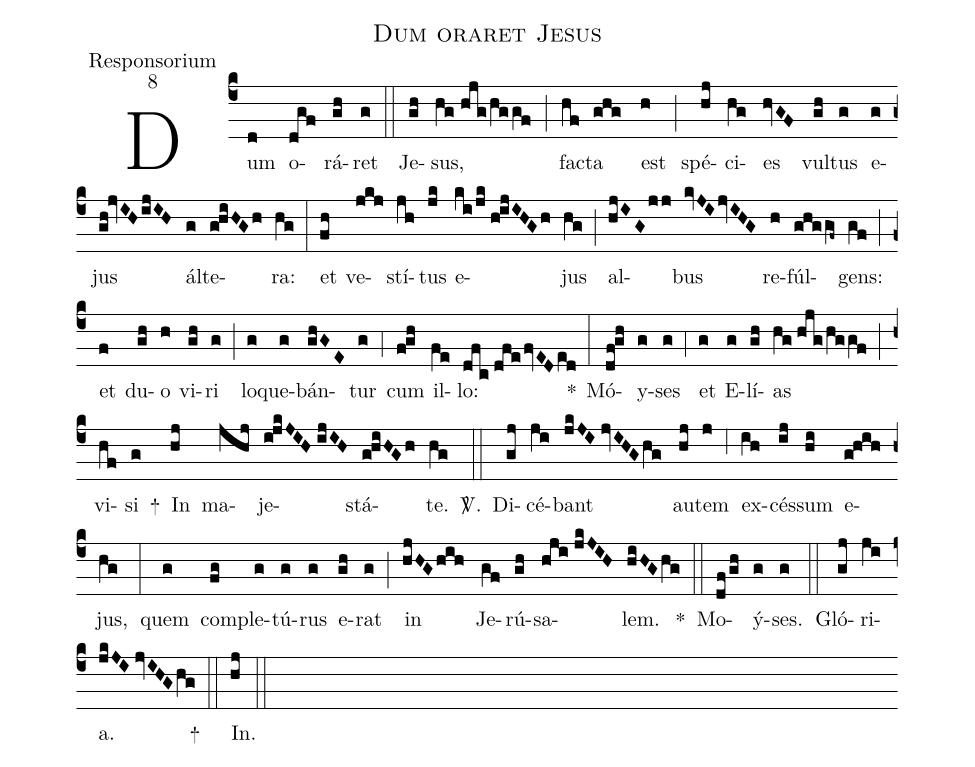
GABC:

name:Dum oraret Jesus;
office-part:Responsorium;
mode:8;
%%
(c4) Dum(d) o(dgf)rá(gh)ret(g) (::) Je(gh)sus,(hg//hjg/hggf) (;) fa(hf)cta(ghg) est(h) (;) spé(hj)ci(hg)es(hvGF) vul(gh)tus(g) e(g)jus(gh!jvIH/ijIH) ál(g)te(g!hiHGh)ra:(hg) (:) et(fh) ve(jkj)stí(jh)tus(jk) e(ki/jk//h!ijIHGh)jus(hg) (;) al(hjIG/jj)bus(kvJI/jvIHG) re(h)fúl(ghggf~)gens:(gf) (;) et(f) du(gh)o(h) vi(gh)ri(g) (;) lo(g)que(g)bán(ghGE)tur(g) (;4) cum(f!gh) il(fe)lo:(dfc//dfe/fvED/ed) *(:) Mó(df!gh)y(g)ses(g) (;4) et(g) E(g)lí(gh)as(hg//hjg/hggf) (;) vi(hf)si(g) +() In(hj) ma(jhj)je(i!jkJIH//ijIH)stá(g!hiHGh)te.(hg) <sp>V/</sp>.(::) Di(gj)cé(ji)bant(jkJI//jvIHG/hg) au(hj)tem(j) (;6) ex(ih)cés(ij)sum(hi) e(g!hih)jus,(hg) (:) quem(g) com(fg)ple(g)tú(g)rus(g) e(gh)rat(g) (;) in(hjHG/hih) Je(gf)rú(gh)sa(hji//jkJIH)lem.(hiHG/hg) *(::) Mo(df/gh)ý(g)ses.(g) (::) Gló(gj)ri(ji)a.(jkJI//jvIHG/hg) +(::) In.(hj) (::)
